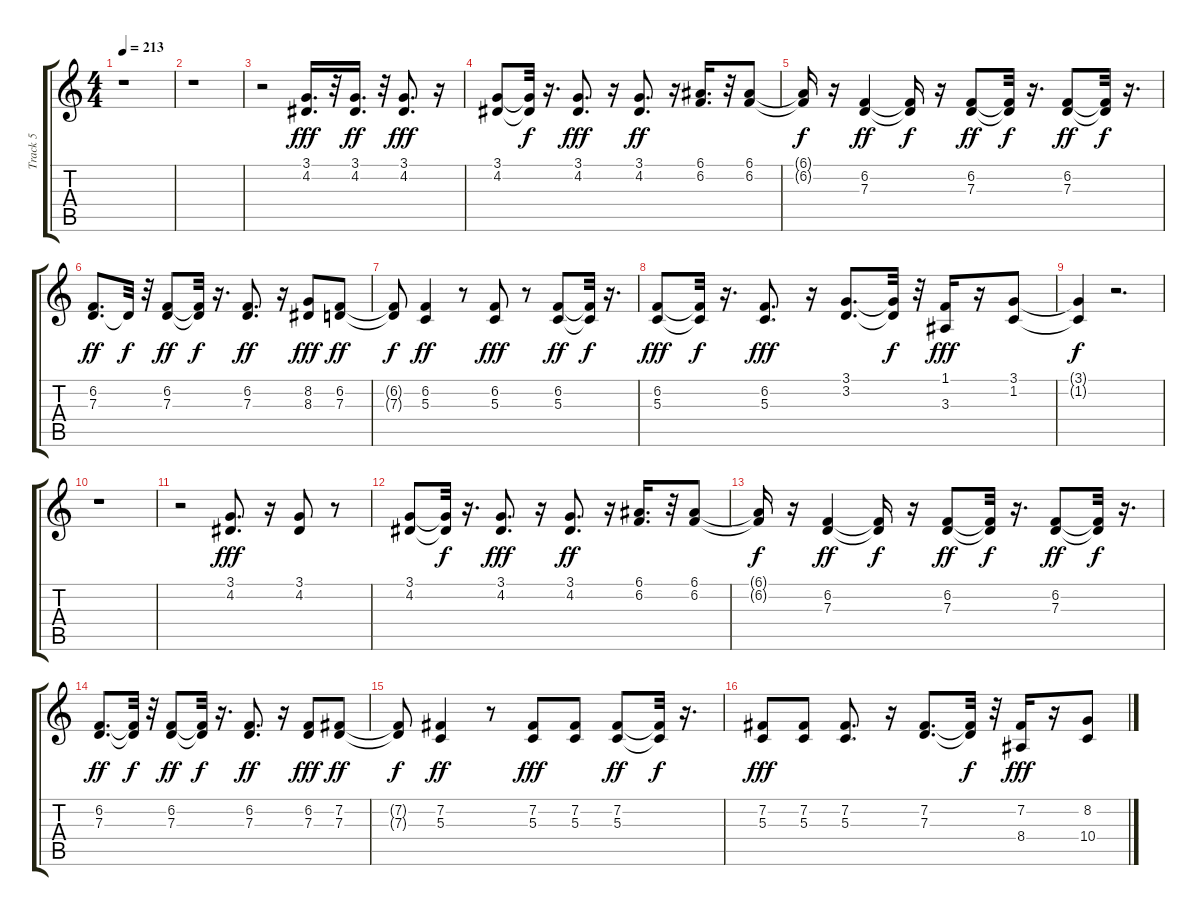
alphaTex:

\track ("Track 5" "Track 5") {instrument choiraahs}
\staff {score tabs}
\tuning (E4 B3 G3 D3 A2 E2) {hide}
\ts (4 4)
\tempo 213
\clef g2
\ks c
r.1{dy f} |
r.1 |
r.2 (3.1 4.2).16{d dy fff} r.32 (3.1 4.2).16{d dy ff} r.32 (3.1 4.2).8{d dy fff} r.16 |
(3.1 4.2).8 (3.1{t} 4.2{t}).32{dy f} r.16{d} (3.1 4.2).8{d dy fff} r.16 (3.1 4.2).8{d dy ff} r.16 (6.1 6.2).16{d} r.32 (6.1 6.2).8 |
(6.1{t} 6.2{t}).16{dy f} r.16 (6.2 7.3).4{dy ff} (6.2{t} 7.3{t}).16{dy f} r.16 (6.2 7.3).8{dy ff} (6.2{t} 7.3{t}).32{dy f} r.16{d} (6.2 7.3).8{dy ff} (6.2{t} 7.3{t}).32{dy f} r.16{d} |
(6.2 7.3).8{d dy ff} 7.3{t}.32{dy f} r.32 (6.2 7.3).8{dy ff} (6.2{t} 7.3{t}).32{dy f} r.16{d} (6.2 7.3).8{d dy ff} r.16 (8.2 8.3).8{dy fff} (6.2 7.3).8{dy ff} |
(6.2{t} 7.3{t}).8{dy f} (6.2 5.3).4{dy ff} r.8 (6.2 5.3).8{dy fff} r.8 (6.2 5.3).8{dy ff} (6.2{t} 5.3{t}).32{dy f} r.16{d} |
(6.2 5.3).8{dy fff} (6.2{t} 5.3{t}).32{dy f} r.16{d} (6.2 5.3).8{d dy fff} r.16 (3.1 3.2).8{d} (3.1{t} 3.2{t}).32{dy f} r.32 (1.1 3.3).16{dy fff} r.16 (3.1 1.2).8 |
(3.1{t} 1.2{t}).4{dy f} r.2{d} |
r.1 |
r.2 (3.1 4.2).8{d dy fff} r.16 (3.1 4.2).8 r.8 |
(3.1 4.2).8 (3.1{t} 4.2{t}).32{dy f} r.16{d} (3.1 4.2).8{d dy fff} r.16 (3.1 4.2).8{d dy ff} r.16 (6.1 6.2).16{d} r.32 (6.1 6.2).8 |
(6.1{t} 6.2{t}).16{dy f} r.16 (6.2 7.3).4{dy ff} (6.2{t} 7.3{t}).16{dy f} r.16 (6.2 7.3).8{dy ff} (6.2{t} 7.3{t}).32{dy f} r.16{d} (6.2 7.3).8{dy ff} (6.2{t} 7.3{t}).32{dy f} r.16{d} |
(6.2 7.3).8{d dy ff} (6.2{t} 7.3{t}).32{dy f} r.32 (6.2 7.3).8{dy ff} (6.2{t} 7.3{t}).32{dy f} r.16{d} (6.2 7.3).8{d dy ff} r.16 (6.2 7.3).8{dy fff} (7.2 7.3).8{dy ff} |
(7.2{t} 7.3{t}).8{dy f} (7.2 5.3).4{dy ff} r.8 (7.2 5.3).8{dy fff} (7.2 5.3).8 (7.2 5.3).8{dy ff} (7.2{t} 5.3{t}).32{dy f} r.16{d} |
(7.2 5.3).8{dy fff} (7.2 5.3).8 (7.2 5.3).8{d} r.16 (7.2 7.3).8{d} (7.2{t} 7.3{t}).32{dy f} r.32 (7.2 8.4).16{dy fff} r.16 (8.2 10.4).8
